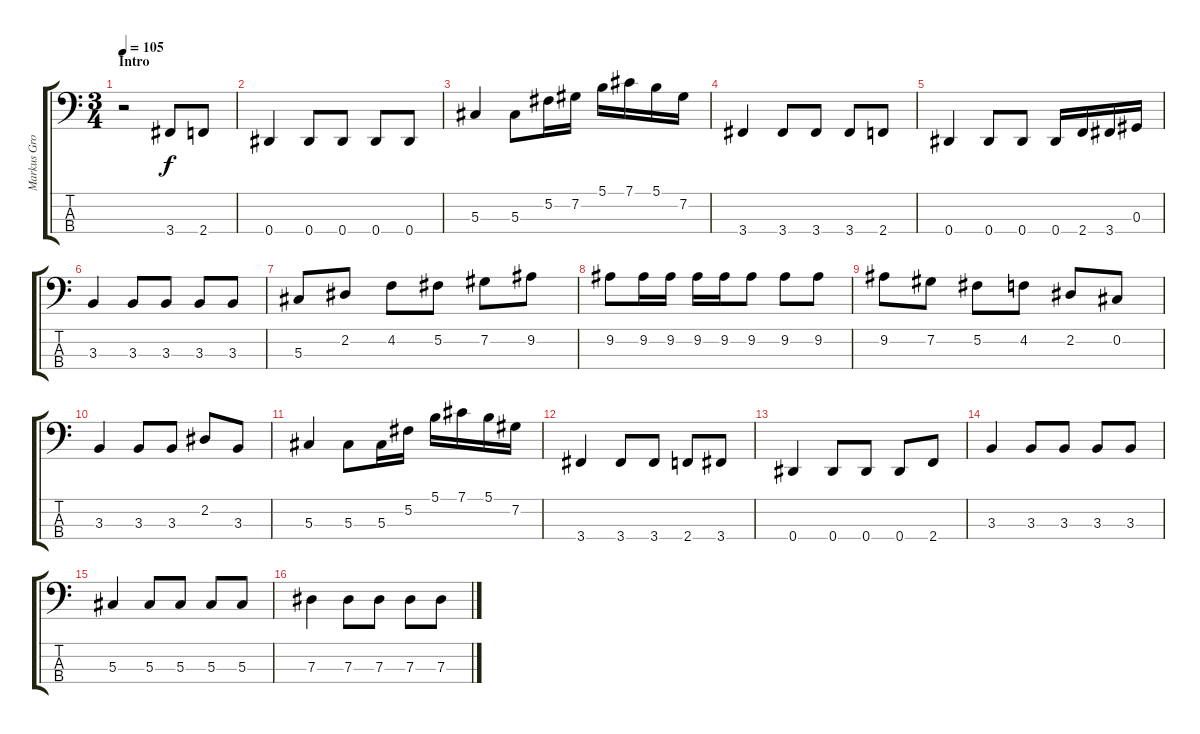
\track ("Markus Grosskopf" "Markus Gro") {instrument electricbassfinger}
\staff {score tabs}
\tuning (Gb2 Db2 Ab1 Eb1) {hide}
\ts (3 4)
\section ("" "Intro")
\tempo 105
\clef f4
\ks c
r.2{dy f instrument electricbassfinger} 3.4.8 2.4.8 |
0.4.4 0.4.8 0.4.8 0.4.8 0.4.8 |
5.3.4 5.3.8 5.2.16 7.2.16 5.1.16 7.1.16 5.1.16 7.2.16 |
3.4.4 3.4.8 3.4.8 3.4.8 2.4.8 |
0.4.4 0.4.8 0.4.8 0.4.16 2.4.16 3.4.16 0.3.16 |
3.3.4 3.3.8 3.3.8 3.3.8 3.3.8 |
5.3.8 2.2.8 4.2.8 5.2.8 7.2.8 9.2.8 |
9.2.8 9.2.16 9.2.16 9.2.16 9.2.16 9.2.8 9.2.8 9.2.8 |
9.2.8 7.2.8 5.2.8 4.2.8 2.2.8 0.2.8 |
3.3.4 3.3.8 3.3.8 2.2.8 3.3.8 |
5.3.4 5.3.8 5.3.16 5.2.16 5.1.16 7.1.16 5.1.16 7.2.16 |
3.4.4 3.4.8 3.4.8 2.4.8 3.4.8 |
0.4.4 0.4.8 0.4.8 0.4.8 2.4.8 |
3.3.4 3.3.8 3.3.8 3.3.8 3.3.8 |
5.3.4 5.3.8 5.3.8 5.3.8 5.3.8 |
7.3.4 7.3.8 7.3.8 7.3.8 7.3.8
